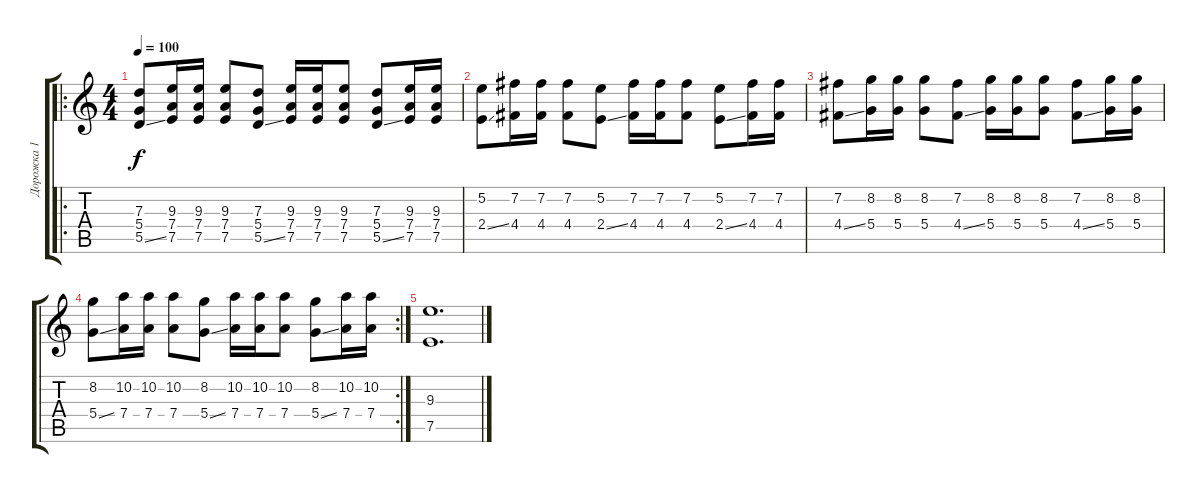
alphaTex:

\track ("Дорожка 1" "Дорожка 1") {instrument distortionguitar}
\staff {score tabs}
\tuning (E4 B3 G3 D3 A2 E2) {hide}
\ro
\ts (4 4)
\tempo 100
\clef g2
\ks c
(7.3 5.4 5.5{ss}).8{dy f} (9.3 7.4 7.5).16 (9.3 7.4 7.5).16 (9.3 7.4 7.5).8 (7.3 5.4 5.5{ss}).8 (9.3 7.4 7.5).16 (9.3 7.4 7.5).16 (9.3 7.4 7.5).8 (7.3 5.4 5.5{ss}).8 (9.3 7.4 7.5).16 (9.3 7.4 7.5).16 |
(5.2 2.4{ss}).8 (7.2 4.4).16 (7.2 4.4).16 (7.2 4.4).8 (5.2 2.4{ss}).8 (7.2 4.4).16 (7.2 4.4).16 (7.2 4.4).8 (5.2 2.4{ss}).8 (7.2 4.4).16 (7.2 4.4).16 |
(7.2 4.4{ss}).8 (8.2 5.4).16 (8.2 5.4).16 (8.2 5.4).8 (7.2 4.4{ss}).8 (8.2 5.4).16 (8.2 5.4).16 (8.2 5.4).8 (7.2 4.4{ss}).8 (8.2 5.4).16 (8.2 5.4).16 |
\rc 2
(8.2 5.4{ss}).8 (10.2 7.4).16 (10.2 7.4).16 (10.2 7.4).8 (8.2 5.4{ss}).8 (10.2 7.4).16 (10.2 7.4).16 (10.2 7.4).8 (8.2 5.4{ss}).8 (10.2 7.4).16 (10.2 7.4).16 |
(9.3 7.5).1{d}
